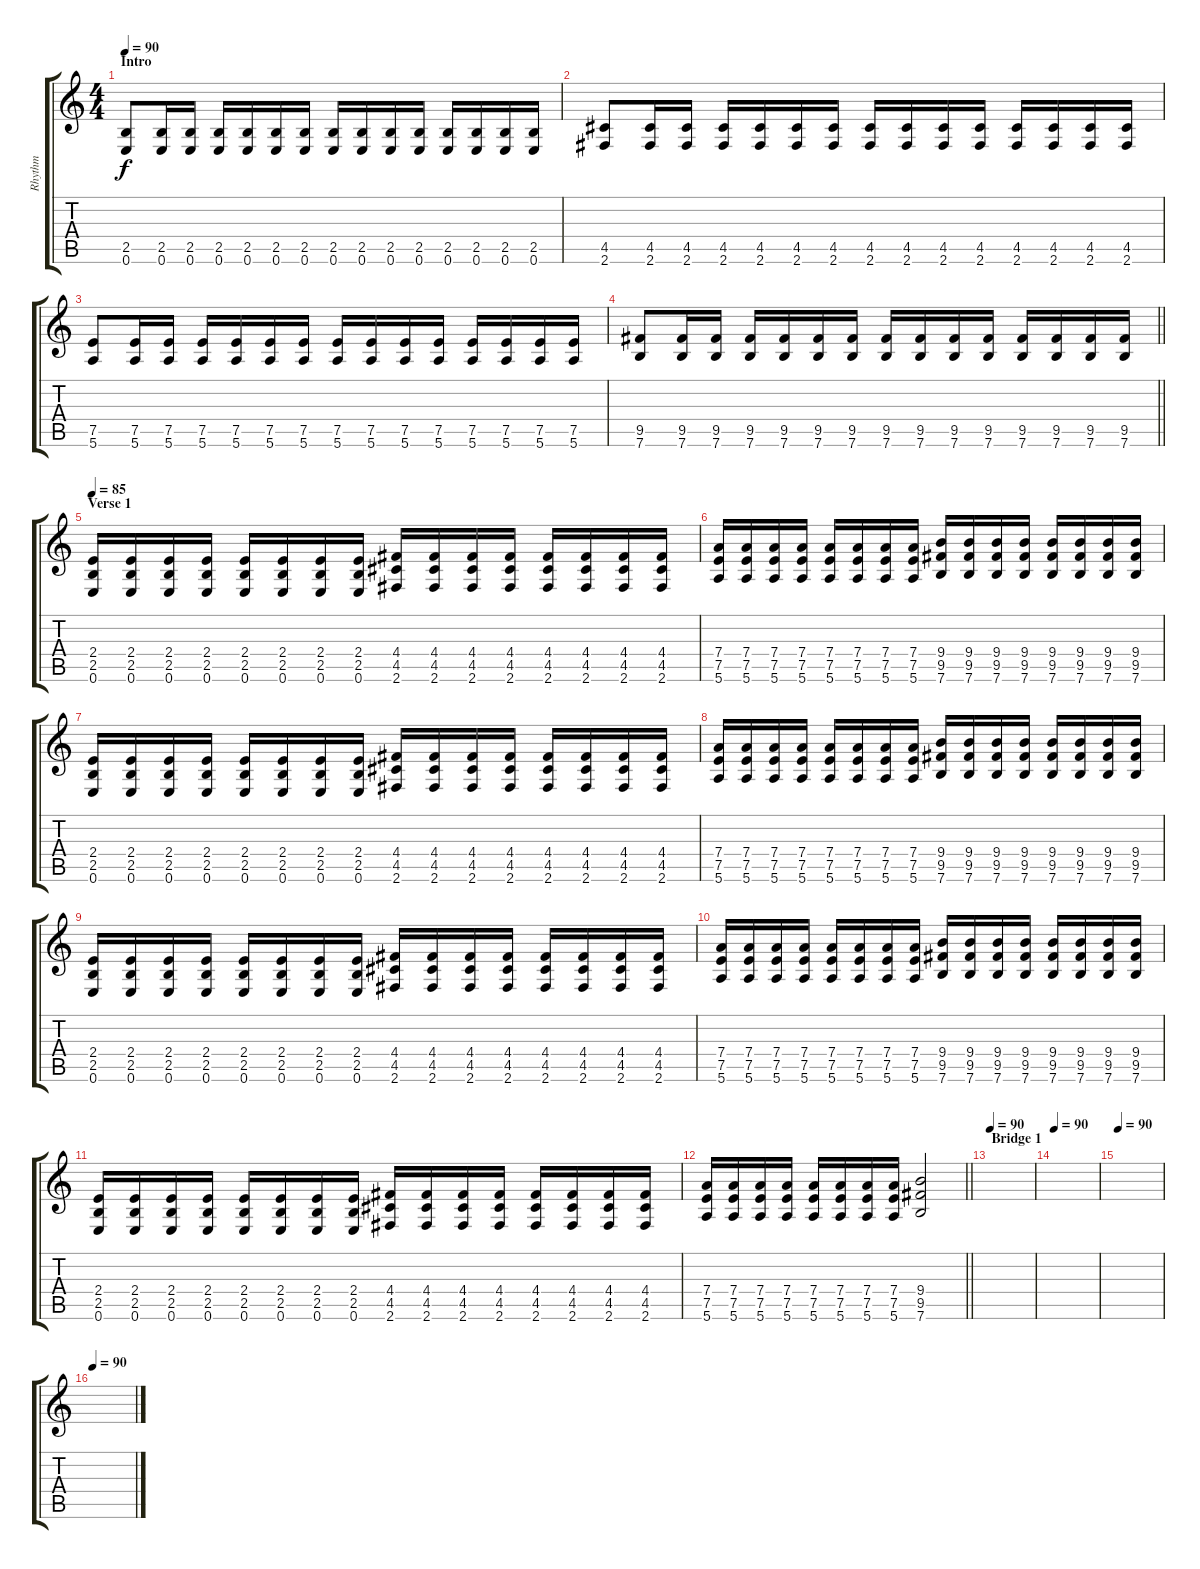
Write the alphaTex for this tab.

\track ("Rhythm" "Rhythm") {instrument electricguitarmuted}
\staff {score tabs}
\tuning (E4 B3 G3 D3 A2 E2) {hide}
\ts (4 4)
\section ("" "Intro")
\tempo 90
\clef g2
\ks c
(2.5 0.6).8{dy f instrument electricguitarmuted} (2.5 0.6).16 (2.5 0.6).16 (2.5 0.6).16 (2.5 0.6).16 (2.5 0.6).16 (2.5 0.6).16 (2.5 0.6).16 (2.5 0.6).16 (2.5 0.6).16 (2.5 0.6).16 (2.5 0.6).16 (2.5 0.6).16 (2.5 0.6).16 (2.5 0.6).16 |
(4.5 2.6).8 (4.5 2.6).16 (4.5 2.6).16 (4.5 2.6).16 (4.5 2.6).16 (4.5 2.6).16 (4.5 2.6).16 (4.5 2.6).16 (4.5 2.6).16 (4.5 2.6).16 (4.5 2.6).16 (4.5 2.6).16 (4.5 2.6).16 (4.5 2.6).16 (4.5 2.6).16 |
(7.5 5.6).8 (7.5 5.6).16 (7.5 5.6).16 (7.5 5.6).16 (7.5 5.6).16 (7.5 5.6).16 (7.5 5.6).16 (7.5 5.6).16 (7.5 5.6).16 (7.5 5.6).16 (7.5 5.6).16 (7.5 5.6).16 (7.5 5.6).16 (7.5 5.6).16 (7.5 5.6).16 |
\barLineRight lightlight
(9.5 7.6).8 (9.5 7.6).16 (9.5 7.6).16 (9.5 7.6).16 (9.5 7.6).16 (9.5 7.6).16 (9.5 7.6).16 (9.5 7.6).16 (9.5 7.6).16 (9.5 7.6).16 (9.5 7.6).16 (9.5 7.6).16 (9.5 7.6).16 (9.5 7.6).16 (9.5 7.6).16 |
\section ("" "Verse 1")
\tempo 85
(2.4 2.5 0.6).16 (2.4 2.5 0.6).16 (2.4 2.5 0.6).16 (2.4 2.5 0.6).16 (2.4 2.5 0.6).16 (2.4 2.5 0.6).16 (2.4 2.5 0.6).16 (2.4 2.5 0.6).16 (4.4 4.5 2.6).16 (4.4 4.5 2.6).16 (4.4 4.5 2.6).16 (4.4 4.5 2.6).16 (4.4 4.5 2.6).16 (4.4 4.5 2.6).16 (4.4 4.5 2.6).16 (4.4 4.5 2.6).16 |
(7.4 7.5 5.6).16 (7.4 7.5 5.6).16 (7.4 7.5 5.6).16 (7.4 7.5 5.6).16 (7.4 7.5 5.6).16 (7.4 7.5 5.6).16 (7.4 7.5 5.6).16 (7.4 7.5 5.6).16 (9.4 9.5 7.6).16 (9.4 9.5 7.6).16 (9.4 9.5 7.6).16 (9.4 9.5 7.6).16 (9.4 9.5 7.6).16 (9.4 9.5 7.6).16 (9.4 9.5 7.6).16 (9.4 9.5 7.6).16 |
(2.4 2.5 0.6).16 (2.4 2.5 0.6).16 (2.4 2.5 0.6).16 (2.4 2.5 0.6).16 (2.4 2.5 0.6).16 (2.4 2.5 0.6).16 (2.4 2.5 0.6).16 (2.4 2.5 0.6).16 (4.4 4.5 2.6).16 (4.4 4.5 2.6).16 (4.4 4.5 2.6).16 (4.4 4.5 2.6).16 (4.4 4.5 2.6).16 (4.4 4.5 2.6).16 (4.4 4.5 2.6).16 (4.4 4.5 2.6).16 |
(7.4 7.5 5.6).16 (7.4 7.5 5.6).16 (7.4 7.5 5.6).16 (7.4 7.5 5.6).16 (7.4 7.5 5.6).16 (7.4 7.5 5.6).16 (7.4 7.5 5.6).16 (7.4 7.5 5.6).16 (9.4 9.5 7.6).16 (9.4 9.5 7.6).16 (9.4 9.5 7.6).16 (9.4 9.5 7.6).16 (9.4 9.5 7.6).16 (9.4 9.5 7.6).16 (9.4 9.5 7.6).16 (9.4 9.5 7.6).16 |
(2.4 2.5 0.6).16 (2.4 2.5 0.6).16 (2.4 2.5 0.6).16 (2.4 2.5 0.6).16 (2.4 2.5 0.6).16 (2.4 2.5 0.6).16 (2.4 2.5 0.6).16 (2.4 2.5 0.6).16 (4.4 4.5 2.6).16 (4.4 4.5 2.6).16 (4.4 4.5 2.6).16 (4.4 4.5 2.6).16 (4.4 4.5 2.6).16 (4.4 4.5 2.6).16 (4.4 4.5 2.6).16 (4.4 4.5 2.6).16 |
(7.4 7.5 5.6).16 (7.4 7.5 5.6).16 (7.4 7.5 5.6).16 (7.4 7.5 5.6).16 (7.4 7.5 5.6).16 (7.4 7.5 5.6).16 (7.4 7.5 5.6).16 (7.4 7.5 5.6).16 (9.4 9.5 7.6).16 (9.4 9.5 7.6).16 (9.4 9.5 7.6).16 (9.4 9.5 7.6).16 (9.4 9.5 7.6).16 (9.4 9.5 7.6).16 (9.4 9.5 7.6).16 (9.4 9.5 7.6).16 |
(2.4 2.5 0.6).16 (2.4 2.5 0.6).16 (2.4 2.5 0.6).16 (2.4 2.5 0.6).16 (2.4 2.5 0.6).16 (2.4 2.5 0.6).16 (2.4 2.5 0.6).16 (2.4 2.5 0.6).16 (4.4 4.5 2.6).16 (4.4 4.5 2.6).16 (4.4 4.5 2.6).16 (4.4 4.5 2.6).16 (4.4 4.5 2.6).16 (4.4 4.5 2.6).16 (4.4 4.5 2.6).16 (4.4 4.5 2.6).16 |
\barLineRight lightlight
(7.4 7.5 5.6).16 (7.4 7.5 5.6).16 (7.4 7.5 5.6).16 (7.4 7.5 5.6).16 (7.4 7.5 5.6).16 (7.4 7.5 5.6).16 (7.4 7.5 5.6).16 (7.4 7.5 5.6).16 (9.4 9.5 7.6).2 |
\section ("" "Bridge 1")
\tempo 90
|
\tempo 90
|
\tempo 90
|
\tempo 90
